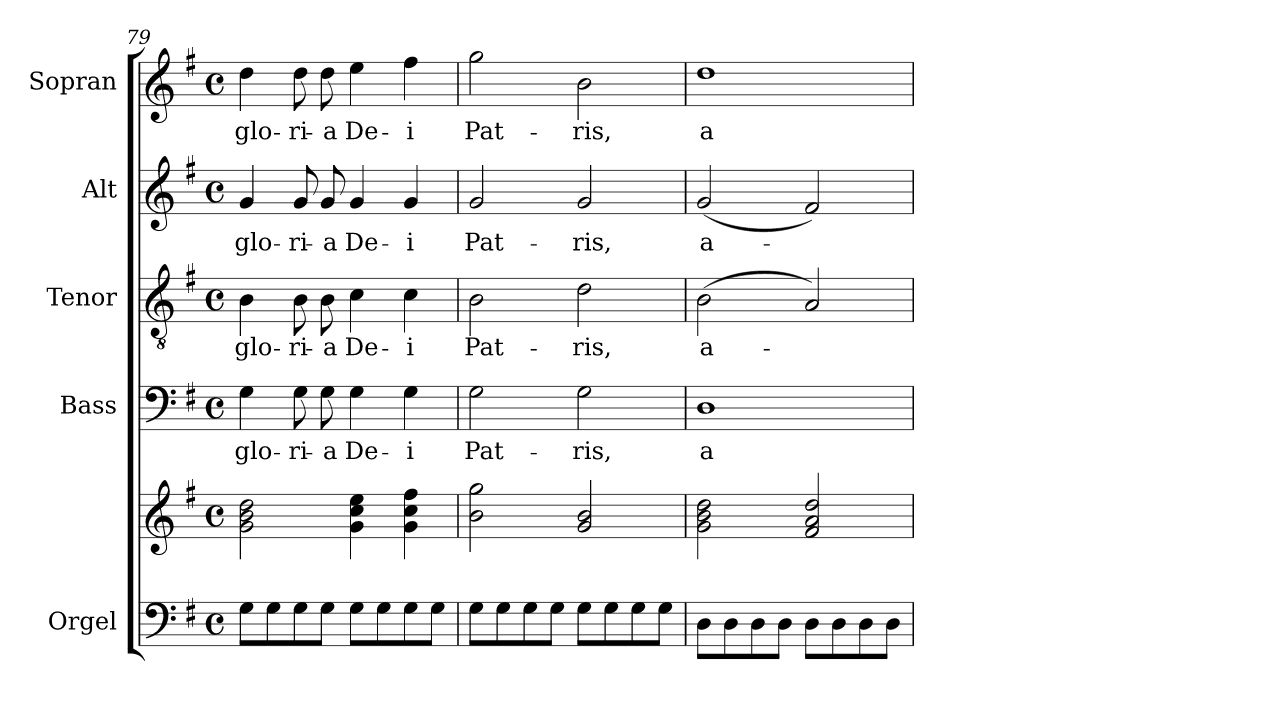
**kern	**kern	**kern	**text	**kern	**text	**kern	**text	**kern	**text
*part5	*part5	*part4	*part4	*part3	*part3	*part2	*part2	*part1	*part1
*staff6	*staff5	*staff4	*staff4	*staff3	*staff3	*staff2	*staff2	*staff1	*staff1
*I"Orgel	*	*I"Bass	*	*I"Tenor	*	*I"Alt	*	*I"Sopran	*
*I'Org.	*	*I'B.	*	*I'T.	*	*I'A.	*	*I'S.	*
*clefF4	*clefG2	*clefF4	*	*clefGv2	*	*clefG2	*	*clefG2	*
*k[f#]	*k[f#]	*k[f#]	*	*k[f#]	*	*k[f#]	*	*k[f#]	*
*G:	*G:	*G:	*	*G:	*	*G:	*	*G:	*
*M4/4	*M4/4	*M4/4	*	*M4/4	*	*M4/4	*	*M4/4	*
*met(c)	*met(c)	*met(c)	*	*met(c)	*	*met(c)	*	*met(c)	*
=79	=79	=79	=79	=79	=79	=79	=79	=79	=79
!	!	!	!LO:LY:b	!	!LO:LY:b	!	!LO:LY:b	!	!LO:LY:b
8G\L	2g\ 2b\ 2dd\	4G\	glo-	4B\	glo-	4g/	glo-	4dd\	glo-
8G\	.	.	.	.	.	.	.	.	.
!	!	!	!LO:LY:b	!	!LO:LY:b	!	!LO:LY:b	!	!LO:LY:b
8G\	.	8G\	-ri-	8B\	-ri-	8g/	-ri-	8dd\	-ri-
!	!	!	!LO:LY:b	!	!LO:LY:b	!	!LO:LY:b	!	!LO:LY:b
8G\J	.	8G\	-a	8B\	-a	8g/	-a	8dd\	-a
!	!	!	!LO:LY:b	!	!LO:LY:b	!	!LO:LY:b	!	!LO:LY:b
8G\L	4g\ 4cc\ 4ee\	4G\	De-	4c\	De-	4g/	De-	4ee\	De-
8G\	.	.	.	.	.	.	.	.	.
!	!	!	!LO:LY:b	!	!LO:LY:b	!	!LO:LY:b	!	!LO:LY:b
8G\	4g\ 4cc\ 4ff#\	4G\	-i	4c\	-i	4g/	-i	4ff#\	-i
8G\J	.	.	.	.	.	.	.	.	.
=80	=80	=80	=80	=80	=80	=80	=80	=80	=80
!	!	!	!LO:LY:b	!	!LO:LY:b	!	!LO:LY:b	!	!LO:LY:b
8G\L	2b\ 2gg\	2G\	Pat-	2B\	Pat-	2g/	Pat-	2gg\	Pat-
8G\	.	.	.	.	.	.	.	.	.
8G\	.	.	.	.	.	.	.	.	.
8G\J	.	.	.	.	.	.	.	.	.
!	!	!	!LO:LY:b	!	!LO:LY:b	!	!LO:LY:b	!	!LO:LY:b
8G\L	2g/ 2b/	2G\	-ris,	2d\	-ris,	2g/	-ris,	2b\	-ris,
8G\	.	.	.	.	.	.	.	.	.
8G\	.	.	.	.	.	.	.	.	.
8G\J	.	.	.	.	.	.	.	.	.
=81	=81	=81	=81	=81	=81	=81	=81	=81	=81
!	!	!	!LO:LY:b	!	!LO:LY:b	!	!LO:LY:b	!	!LO:LY:b
8D\L	2g\ 2b\ 2dd\	1D	a-	(>2B\	a-	(<2g/	a-	1dd	a-
8D\	.	.	.	.	.	.	.	.	.
8D\	.	.	.	.	.	.	.	.	.
8D\J	.	.	.	.	.	.	.	.	.
8D\L	2f#/ 2a/ 2dd/	.	.	2A/)	.	2f#/)	.	.	.
8D\	.	.	.	.	.	.	.	.	.
8D\	.	.	.	.	.	.	.	.	.
8D\J	.	.	.	.	.	.	.	.	.
=	=	=	=	=	=	=	=	=	=
*-	*-	*-	*-	*-	*-	*-	*-	*-	*-
